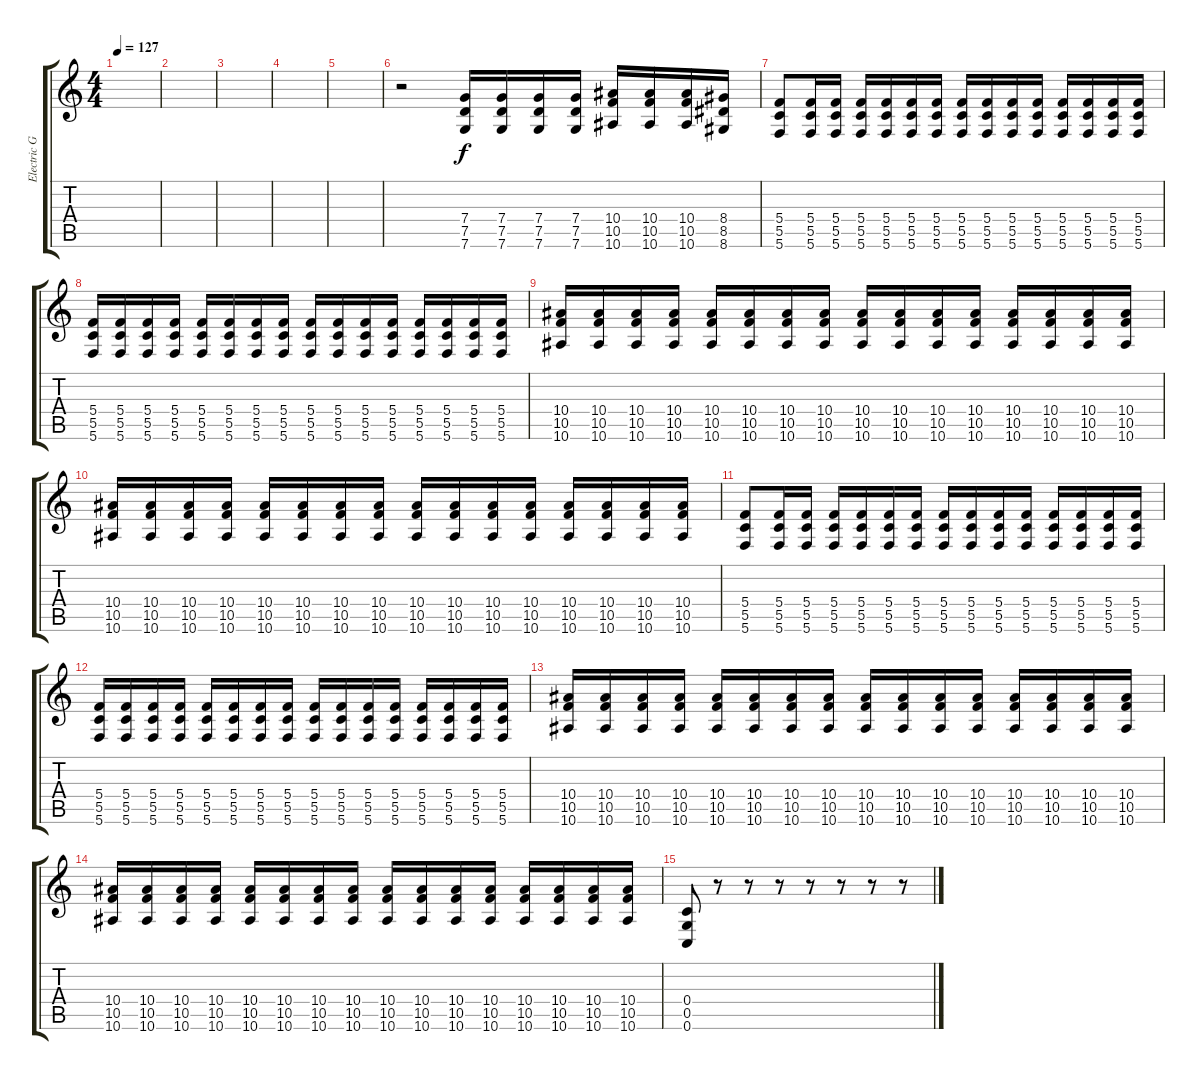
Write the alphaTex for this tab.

\track ("Electric Guitar" "Electric G") {instrument overdrivenguitar}
\staff {score tabs}
\tuning (D4 A3 F3 C3 G2 C2) {hide}
\ts (4 4)
\tempo 127
\clef g2
\ks c
|
|
|
|
|
r.2 (7.4 7.5 7.6).16 (7.4 7.5 7.6).16 (7.4 7.5 7.6).16 (7.4 7.5 7.6).16 (10.4 10.5 10.6).16 (10.4 10.5 10.6).16 (10.4 10.5 10.6).16 (8.4 8.5 8.6).16 |
(5.4 5.5 5.6).8 (5.4 5.5 5.6).16 (5.4 5.5 5.6).16 (5.4 5.5 5.6).16 (5.4 5.5 5.6).16 (5.4 5.5 5.6).16 (5.4 5.5 5.6).16 (5.4 5.5 5.6).16 (5.4 5.5 5.6).16 (5.4 5.5 5.6).16 (5.4 5.5 5.6).16 (5.4 5.5 5.6).16 (5.4 5.5 5.6).16 (5.4 5.5 5.6).16 (5.4 5.5 5.6).16 |
(5.4 5.5 5.6).16 (5.4 5.5 5.6).16 (5.4 5.5 5.6).16 (5.4 5.5 5.6).16 (5.4 5.5 5.6).16 (5.4 5.5 5.6).16 (5.4 5.5 5.6).16 (5.4 5.5 5.6).16 (5.4 5.5 5.6).16 (5.4 5.5 5.6).16 (5.4 5.5 5.6).16 (5.4 5.5 5.6).16 (5.4 5.5 5.6).16 (5.4 5.5 5.6).16 (5.4 5.5 5.6).16 (5.4 5.5 5.6).16 |
(10.4 10.5 10.6).16 (10.4 10.5 10.6).16 (10.4 10.5 10.6).16 (10.4 10.5 10.6).16 (10.4 10.5 10.6).16 (10.4 10.5 10.6).16 (10.4 10.5 10.6).16 (10.4 10.5 10.6).16 (10.4 10.5 10.6).16 (10.4 10.5 10.6).16 (10.4 10.5 10.6).16 (10.4 10.5 10.6).16 (10.4 10.5 10.6).16 (10.4 10.5 10.6).16 (10.4 10.5 10.6).16 (10.4 10.5 10.6).16 |
(10.4 10.5 10.6).16 (10.4 10.5 10.6).16 (10.4 10.5 10.6).16 (10.4 10.5 10.6).16 (10.4 10.5 10.6).16 (10.4 10.5 10.6).16 (10.4 10.5 10.6).16 (10.4 10.5 10.6).16 (10.4 10.5 10.6).16 (10.4 10.5 10.6).16 (10.4 10.5 10.6).16 (10.4 10.5 10.6).16 (10.4 10.5 10.6).16 (10.4 10.5 10.6).16 (10.4 10.5 10.6).16 (10.4 10.5 10.6).16 |
(5.4 5.5 5.6).8 (5.4 5.5 5.6).16 (5.4 5.5 5.6).16 (5.4 5.5 5.6).16 (5.4 5.5 5.6).16 (5.4 5.5 5.6).16 (5.4 5.5 5.6).16 (5.4 5.5 5.6).16 (5.4 5.5 5.6).16 (5.4 5.5 5.6).16 (5.4 5.5 5.6).16 (5.4 5.5 5.6).16 (5.4 5.5 5.6).16 (5.4 5.5 5.6).16 (5.4 5.5 5.6).16 |
(5.4 5.5 5.6).16 (5.4 5.5 5.6).16 (5.4 5.5 5.6).16 (5.4 5.5 5.6).16 (5.4 5.5 5.6).16 (5.4 5.5 5.6).16 (5.4 5.5 5.6).16 (5.4 5.5 5.6).16 (5.4 5.5 5.6).16 (5.4 5.5 5.6).16 (5.4 5.5 5.6).16 (5.4 5.5 5.6).16 (5.4 5.5 5.6).16 (5.4 5.5 5.6).16 (5.4 5.5 5.6).16 (5.4 5.5 5.6).16 |
(10.4 10.5 10.6).16 (10.4 10.5 10.6).16 (10.4 10.5 10.6).16 (10.4 10.5 10.6).16 (10.4 10.5 10.6).16 (10.4 10.5 10.6).16 (10.4 10.5 10.6).16 (10.4 10.5 10.6).16 (10.4 10.5 10.6).16 (10.4 10.5 10.6).16 (10.4 10.5 10.6).16 (10.4 10.5 10.6).16 (10.4 10.5 10.6).16 (10.4 10.5 10.6).16 (10.4 10.5 10.6).16 (10.4 10.5 10.6).16 |
(10.4 10.5 10.6).16 (10.4 10.5 10.6).16 (10.4 10.5 10.6).16 (10.4 10.5 10.6).16 (10.4 10.5 10.6).16 (10.4 10.5 10.6).16 (10.4 10.5 10.6).16 (10.4 10.5 10.6).16 (10.4 10.5 10.6).16 (10.4 10.5 10.6).16 (10.4 10.5 10.6).16 (10.4 10.5 10.6).16 (10.4 10.5 10.6).16 (10.4 10.5 10.6).16 (10.4 10.5 10.6).16 (10.4 10.5 10.6).16 |
(0.4 0.5 0.6).8 r.8 r.8 r.8 r.8 r.8 r.8 r.8
